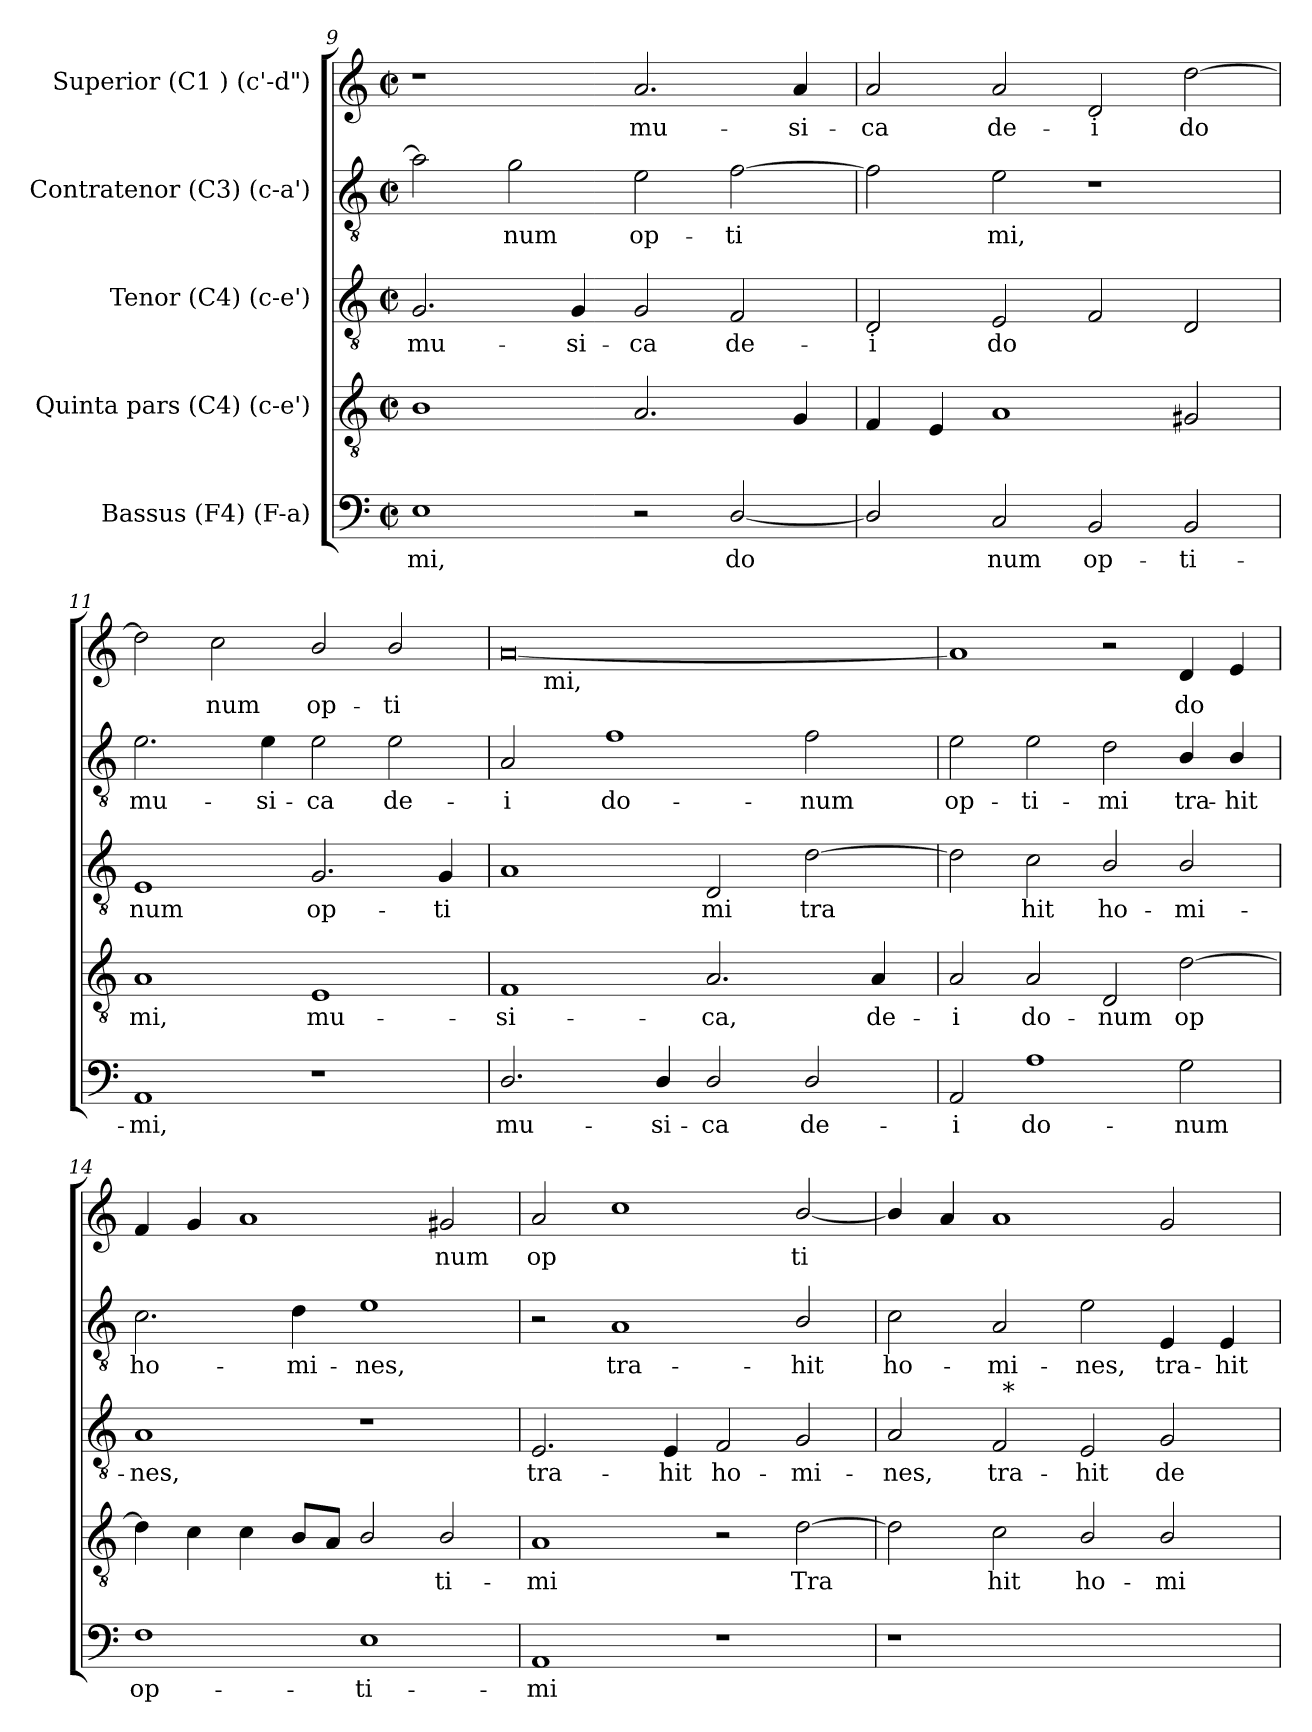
**kern	**text	**kern	**text	**kern	**text	**kern	**text	**kern	**text
*part5	*part5	*part4	*part4	*part3	*part3	*part2	*part2	*part1	*part1
*staff5	*staff5	*staff4	*staff4	*staff3	*staff3	*staff2	*staff2	*staff1	*staff1
*I"Bassus (F4)  (F-a)	*	*I"Quinta pars (C4)  (c-e')	*	*I"Tenor (C4)  (c-e')	*	*I"Contratenor (C3)  (c-a')	*	*I"Superior (C1 )  (c'-d")	*
*clefF4	*	*clefGv2	*	*clefGv2	*	*clefGv2	*	*clefG2	*
*k[]	*	*k[]	*	*k[]	*	*k[]	*	*k[]	*
*C:	*	*C:	*	*C:	*	*C:	*	*C:	*
*M2/2	*	*M2/2	*	*M2/2	*	*M2/2	*	*M2/2	*
*met(c|)	*	*met(c|)	*	*met(c|)	*	*met(c|)	*	*met(c|)	*
=9	=9	=9	=9	=9	=9	=9	=9	=9	=9
!	!LO:LY:b:cj	!	!LO:LY:b:cj	!	!LO:LY:b:cj	!	!LO:LY:b:cj	!	!
1E	-mi,	1B	--	2.G/	mu-	2a\]	--	1r	.
!	!	!	!	!	!	!	!LO:LY:b:cj	!	!
.	.	.	.	.	.	2g\	-num	.	.
!	!	!	!	!	!LO:LY:b:cj	!	!	!	!
.	.	.	.	4G/	-si-	.	.	.	.
!	!	!	!LO:LY:b:cj	!	!LO:LY:b:cj	!	!LO:LY:b:cj	!	!LO:LY:b:cj
2r	.	2.A/	--	2G/	-ca	2e\	op-	2.a/	mu-
!	!LO:LY:b:cj	!	!	!	!LO:LY:b:cj	!	!LO:LY:b:cj	!	!
[<2D/	do-	.	.	2F/	de-	[>2f\	-ti-	.	.
!	!	!	!LO:LY:b:cj	!	!	!	!	!	!LO:LY:b:cj
.	.	4G/	--	.	.	.	.	4a/	-si-
=10	=10	=10	=10	=10	=10	=10	=10	=10	=10
!	!LO:LY:b:cj	!	!LO:LY:b:cj	!	!LO:LY:b:cj	!	!LO:LY:b:cj	!	!LO:LY:b:cj
2D/]	--	4F/	--	2D/	-i	2f\]	--	2a/	-ca
!	!	!	!LO:LY:b:cj	!	!	!	!	!	!
.	.	4E/	--	.	.	.	.	.	.
!	!LO:LY:b:cj	!	!LO:LY:b:cj	!	!LO:LY:b:cj	!	!LO:LY:b:cj	!	!LO:LY:b:cj
2C/	-num	1A	--	2E/	do-	2e\	-mi,	2a/	de-
!	!LO:LY:b:cj	!	!	!	!LO:LY:b:cj	!	!	!	!LO:LY:b:cj
2BB/	op-	.	.	2F/	--	1r	.	2d/	-i
!	!LO:LY:b:cj	!	!LO:LY:b:cj	!	!LO:LY:b:cj	!	!	!	!LO:LY:b:cj
2BB/	-ti-	2G#X/	--	2D/	--	.	.	[>2dd\	do-
=11	=11	=11	=11	=11	=11	=11	=11	=11	=11
!	!LO:LY:b:cj	!	!LO:LY:b:cj	!	!LO:LY:b:cj	!	!LO:LY:b:cj	!	!LO:LY:b:cj
1AA	-mi,	1A	-mi,	1E	-num	2.e\	mu-	2dd\]	--
!	!	!	!	!	!	!	!	!	!LO:LY:b:cj
.	.	.	.	.	.	.	.	2cc\	-num
!	!	!	!	!	!	!	!LO:LY:b:cj	!	!
.	.	.	.	.	.	4e\	-si-	.	.
!	!	!	!LO:LY:b:cj	!	!LO:LY:b:cj	!	!LO:LY:b:cj	!	!LO:LY:b:cj
1r	.	1E	mu-	2.G/	op-	2e\	-ca	2b/	op-
!	!	!	!	!	!	!	!LO:LY:b:cj	!	!LO:LY:b:cj
.	.	.	.	.	.	2e\	de-	2b/	-ti-
!	!	!	!	!	!LO:LY:b:cj	!	!	!	!
.	.	.	.	4G/	-ti-	.	.	.	.
!!LO:PB:g=z
=12	=12	=12	=12	=12	=12	=12	=12	=12	=12
!	!LO:LY:b:cj	!	!LO:LY:b:cj	!	!LO:LY:b:cj	!	!LO:LY:b:cj	!	!LO:LY:b:cj
*	*	*	*	*	*	*	*	*^	*
2.D/	mu-	1F	-si-	1A	--	2A/	-i	[<0a	8ryy	--
.	.	.	.	.	.	.	.	.	64ryy	.
!	!	!	!	!	!	!	!	!	!LO:TX:b:t=mi,	!
.	.	.	.	.	.	.	.	.	1ryy	.
!	!	!	!	!	!	!	!LO:LY:b:cj	!	!	!
.	.	.	.	.	.	1f	do-	.	.	.
!	!LO:LY:b:cj	!	!	!	!	!	!	!	!	!
4D/	-si-	.	.	.	.	.	.	.	.	.
!	!LO:LY:b:cj	!	!LO:LY:b:cj	!	!LO:LY:b:cj	!	!	!	!	!
2D/	-ca	2.A/	-ca,	2D/	-mi	.	.	.	.	.
.	.	.	.	.	.	.	.	.	2ryy	.
!	!LO:LY:b:cj	!	!	!	!LO:LY:b:cj	!	!LO:LY:b:cj	!	!	!
2D/	de-	.	.	[>2d\	tra-	2f\	-num	.	.	.
.	.	.	.	.	.	.	.	.	4ryy	.
!	!	!	!LO:LY:b:cj	!	!	!	!	!	!	!
.	.	4A/	de-	.	.	.	.	.	.	.
.	.	.	.	.	.	.	.	.	16..ryy	.
=13	=13	=13	=13	=13	=13	=13	=13	=13	=13	=13
!	!LO:LY:b:cj	!	!LO:LY:b:cj	!	!LO:LY:b:cj	!	!LO:LY:b:cj	!	!	!LO:LY:b:cj
*	*	*	*	*	*	*	*	*v	*v	*
2AA/	-i	2A/	-i	2d\]	--	2e\	op-	1a]	--
!	!LO:LY:b:cj	!	!LO:LY:b:cj	!	!LO:LY:b:cj	!	!LO:LY:b:cj	!	!
1A	do-	2A/	do-	2c\	-hit	2e\	-ti-	.	.
!	!	!	!LO:LY:b:cj	!	!LO:LY:b:cj	!	!LO:LY:b:cj	!	!
.	.	2D/	-num	2B/	ho-	2d\	-mi	2r	.
!	!LO:LY:b:cj	!	!LO:LY:b:cj	!	!LO:LY:b:cj	!	!LO:LY:b:cj	!	!LO:LY:b:cj
2G\	-num	[>2d\	op-	2B/	-mi-	4B/	tra-	4d/	-do-
!	!	!	!	!	!	!	!LO:LY:b:cj	!	!LO:LY:b:cj
.	.	.	.	.	.	4B/	-hit	4e/	--
=14	=14	=14	=14	=14	=14	=14	=14	=14	=14
!	!LO:LY:b:cj	!	!LO:LY:b:cj	!	!LO:LY:b:cj	!	!LO:LY:b:cj	!	!LO:LY:b:cj
1F	op-	4d\]	--	1A	-nes,	2.c\	ho-	4f/	--
!	!	!	!LO:LY:b:cj	!	!	!	!	!	!LO:LY:b:cj
.	.	4c\	--	.	.	.	.	4g/	--
!	!	!	!LO:LY:b:cj	!	!	!	!	!	!LO:LY:b:cj
.	.	4c\	--	.	.	.	.	1a	--
!	!	!	!LO:LY:b:cj	!	!	!	!LO:LY:b:cj	!	!
.	.	8B/L	--	.	.	4d\	-mi-	.	.
!	!	!	!LO:LY:b:cj	!	!	!	!	!	!
.	.	8A/J	--	.	.	.	.	.	.
!	!LO:LY:b:cj	!	!LO:LY:b:cj	!	!	!	!LO:LY:b:cj	!	!
1E	-ti-	2B/	--	1r	.	1e	-nes,	.	.
!	!	!	!LO:LY:b:cj	!	!	!	!	!	!LO:LY:b:cj
.	.	2B/	-ti-	.	.	.	.	2g#X/	-num
=15	=15	=15	=15	=15	=15	=15	=15	=15	=15
!	!LO:LY:b:cj	!	!LO:LY:b:cj	!	!LO:LY:b:cj	!	!	!	!LO:LY:b:cj
1AA	-mi	1A	-mi	2.E/	tra-	2r	.	2a/	op-
!	!	!	!	!	!	!	!LO:LY:b:cj	!	!LO:LY:b:cj
.	.	.	.	.	.	1A	tra-	1cc	--
!	!	!	!	!	!LO:LY:b:cj	!	!	!	!
.	.	.	.	4E/	-hit	.	.	.	.
!	!	!	!	!	!LO:LY:b:cj	!	!	!	!
1r	.	2r	.	2F/	ho-	.	.	.	.
!	!	!	!LO:LY:b:cj	!	!LO:LY:b:cj	!	!LO:LY:b:cj	!	!LO:LY:b:cj
.	.	[<2d\	Tra-	2G/	-mi-	2B/	-hit	[<2b/	-ti-
!!LO:LB:g=z
=16	=16	=16	=16	=16	=16	=16	=16	=16	=16
!	!	!	!LO:LY:b:cj	!	!LO:LY:b:cj	!	!LO:LY:b:cj	!	!LO:LY:b:cj
*	*	*	*	*^	*	*	*	*	*
1r	.	2d\]	--	2A/	2ryy	-nes,	2c\	ho-	4b/]	--
!	!	!	!	!	!	!	!	!	!	!LO:LY:b:cj
.	.	.	.	.	.	.	.	.	4a/	--
!	!	!	!LO:LY:b:cj	!	!	!LO:LY:b:cj	!	!LO:LY:b:cj	!	!LO:LY:b:cj
.	.	2c\	-hit	2F/	64ryy	tra-	2A/	-mi-	1a	--
!	!	!	!	!	!LO:TX:a:t=*	!	!	!	!	!
.	.	.	.	.	1ryy	.	.	.	.	.
!	!	!	!LO:LY:b:cj	!	!	!LO:LY:b:cj	!	!LO:LY:b:cj	!	!
1ryy	.	2B/	ho-	2E/	.	-hit	2e\	-nes,	.	.
!	!	!	!LO:LY:b:cj	!	!	!LO:LY:b:cj	!	!LO:LY:b:cj	!	!LO:LY:b:cj
.	.	2B/	-mi-	2G/	.	de-	4E/	tra-	2g/	--
.	.	.	.	.	4ryy	.	.	.	.	.
!	!	!	!	!	!	!	!	!LO:LY:b:cj	!	!
.	.	.	.	.	.	.	4E/	-hit	.	.
.	.	.	.	.	8...ryy	.	.	.	.	.
*	*	*	*	*v	*v	*	*	*	*	*
=	=	=	=	=	=	=	=	=	=
*-	*-	*-	*-	*-	*-	*-	*-	*-	*-
